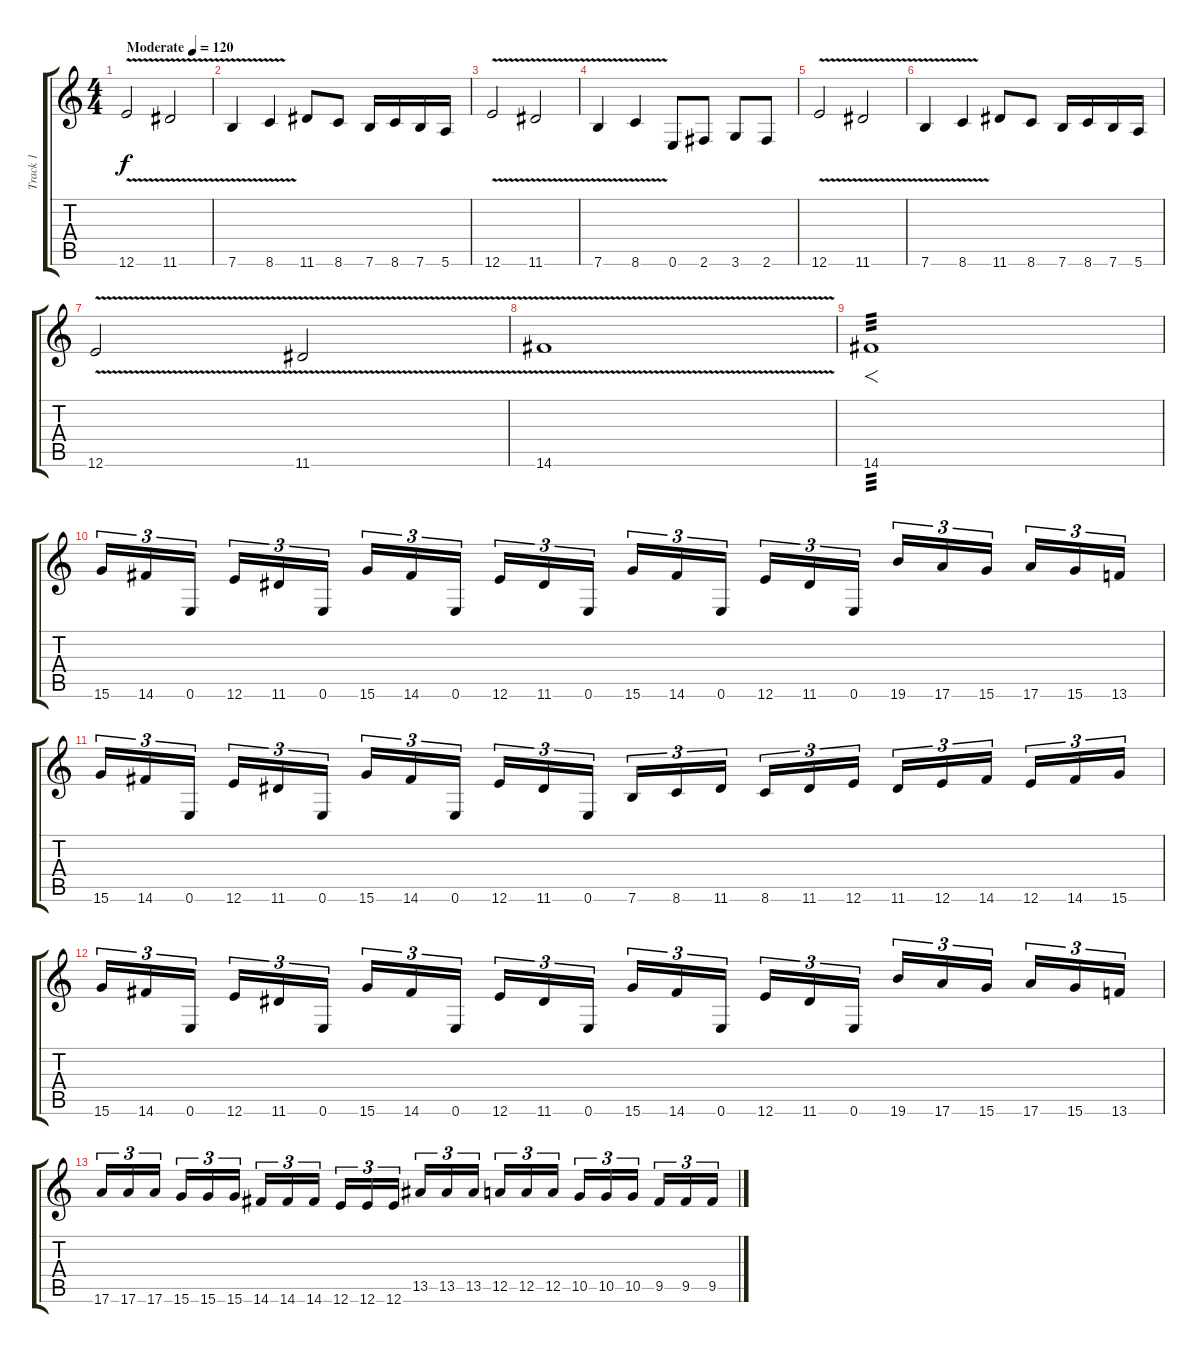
\track ("Track 1" "Track 1") {instrument distortionguitar}
\staff {score tabs}
\tuning (E4 B3 G3 D3 A2 E2) {hide}
\ts (4 4)
\tempo (120 "Moderate")
\clef g2
\ks c
12.6{v}.2{dy f instrument distortionguitar} 11.6{v}.2 |
7.6{v}.4 8.6{v}.4 11.6.8 8.6.8 7.6.16 8.6.16 7.6.16 5.6.16 |
12.6{v}.2 11.6{v}.2 |
7.6{v}.4 8.6{v}.4 0.6.8 2.6.8 3.6.8 2.6.8 |
12.6{v}.2 11.6{v}.2 |
7.6{v}.4 8.6{v}.4 11.6.8 8.6.8 7.6.16 8.6.16 7.6.16 5.6.16 |
12.6{v}.2 11.6{v}.2 |
14.6{v}.1 |
14.6.1{f tp 3} |
15.6.16{tu (3 2)} 14.6.16{tu (3 2)} 0.6.16{tu (3 2) beam splitsecondary} 12.6.16{tu (3 2)} 11.6.16{tu (3 2)} 0.6.16{tu (3 2)} 15.6.16{tu (3 2)} 14.6.16{tu (3 2)} 0.6.16{tu (3 2) beam splitsecondary} 12.6.16{tu (3 2)} 11.6.16{tu (3 2)} 0.6.16{tu (3 2)} 15.6.16{tu (3 2)} 14.6.16{tu (3 2)} 0.6.16{tu (3 2) beam splitsecondary} 12.6.16{tu (3 2)} 11.6.16{tu (3 2)} 0.6.16{tu (3 2)} 19.6.16{tu (3 2)} 17.6.16{tu (3 2)} 15.6.16{tu (3 2) beam splitsecondary} 17.6.16{tu (3 2)} 15.6.16{tu (3 2)} 13.6.16{tu (3 2)} |
15.6.16{tu (3 2)} 14.6.16{tu (3 2)} 0.6.16{tu (3 2) beam splitsecondary} 12.6.16{tu (3 2)} 11.6.16{tu (3 2)} 0.6.16{tu (3 2)} 15.6.16{tu (3 2)} 14.6.16{tu (3 2)} 0.6.16{tu (3 2) beam splitsecondary} 12.6.16{tu (3 2)} 11.6.16{tu (3 2)} 0.6.16{tu (3 2)} 7.6.16{tu (3 2)} 8.6.16{tu (3 2)} 11.6.16{tu (3 2) beam splitsecondary} 8.6.16{tu (3 2)} 11.6.16{tu (3 2)} 12.6.16{tu (3 2)} 11.6.16{tu (3 2)} 12.6.16{tu (3 2)} 14.6.16{tu (3 2) beam splitsecondary} 12.6.16{tu (3 2)} 14.6.16{tu (3 2)} 15.6.16{tu (3 2)} |
15.6.16{tu (3 2)} 14.6.16{tu (3 2)} 0.6.16{tu (3 2) beam splitsecondary} 12.6.16{tu (3 2)} 11.6.16{tu (3 2)} 0.6.16{tu (3 2)} 15.6.16{tu (3 2)} 14.6.16{tu (3 2)} 0.6.16{tu (3 2) beam splitsecondary} 12.6.16{tu (3 2)} 11.6.16{tu (3 2)} 0.6.16{tu (3 2)} 15.6.16{tu (3 2)} 14.6.16{tu (3 2)} 0.6.16{tu (3 2) beam splitsecondary} 12.6.16{tu (3 2)} 11.6.16{tu (3 2)} 0.6.16{tu (3 2)} 19.6.16{tu (3 2)} 17.6.16{tu (3 2)} 15.6.16{tu (3 2) beam splitsecondary} 17.6.16{tu (3 2)} 15.6.16{tu (3 2)} 13.6.16{tu (3 2)} |
17.6.16{tu (3 2)} 17.6.16{tu (3 2)} 17.6.16{tu (3 2) beam splitsecondary} 15.6.16{tu (3 2)} 15.6.16{tu (3 2)} 15.6.16{tu (3 2)} 14.6.16{tu (3 2)} 14.6.16{tu (3 2)} 14.6.16{tu (3 2) beam splitsecondary} 12.6.16{tu (3 2)} 12.6.16{tu (3 2)} 12.6.16{tu (3 2)} 13.5.16{tu (3 2)} 13.5.16{tu (3 2)} 13.5.16{tu (3 2) beam splitsecondary} 12.5.16{tu (3 2)} 12.5.16{tu (3 2)} 12.5.16{tu (3 2)} 10.5.16{tu (3 2)} 10.5.16{tu (3 2)} 10.5.16{tu (3 2) beam splitsecondary} 9.5.16{tu (3 2)} 9.5.16{tu (3 2)} 9.5.16{tu (3 2)}
